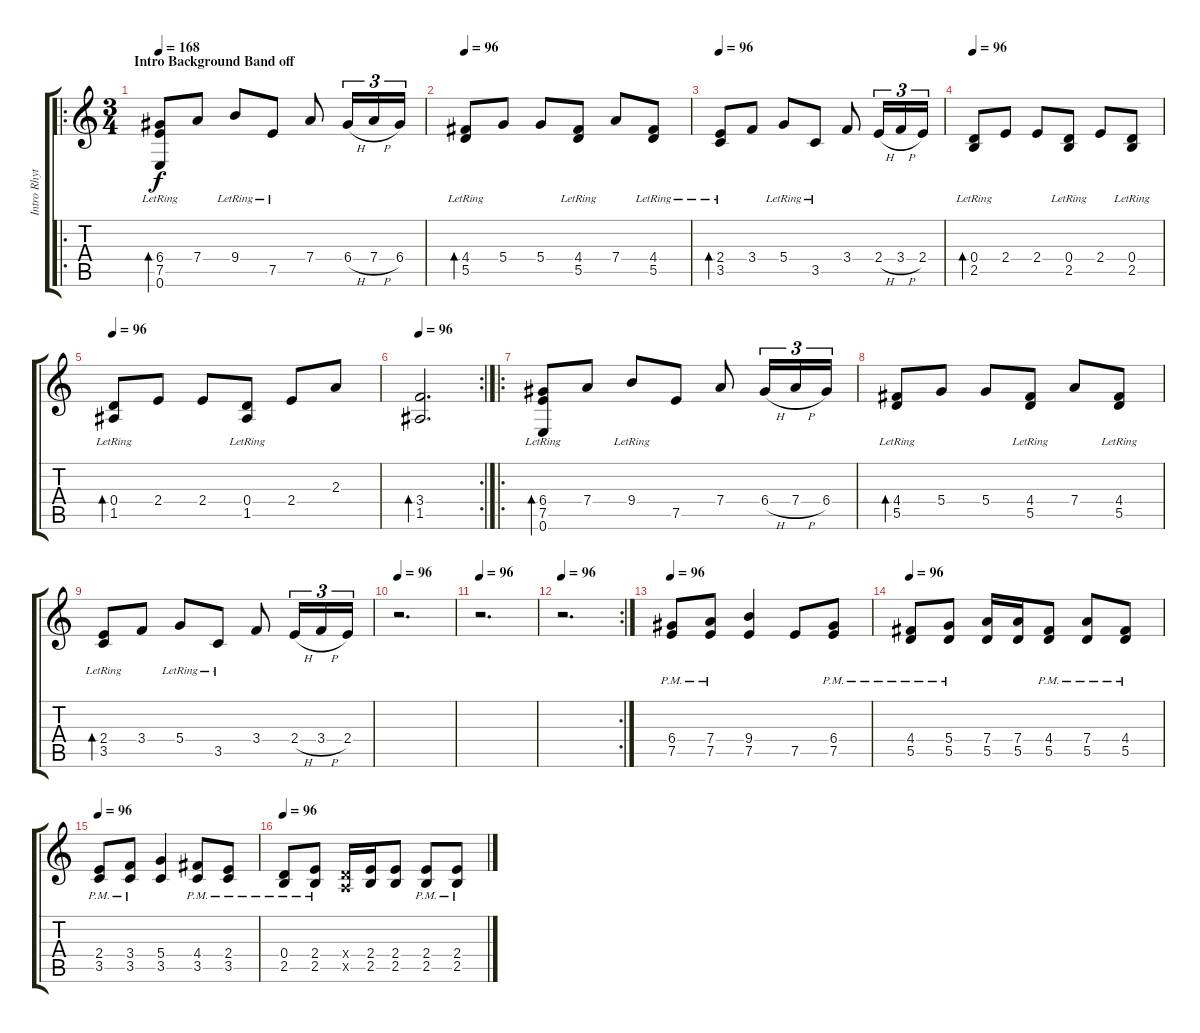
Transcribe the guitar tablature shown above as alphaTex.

\track ("Intro Rhythm 1" "Intro Rhyt") {instrument electricguitarclean}
\staff {score tabs}
\tuning (E4 B3 G3 D3 A2 E2) {hide}
\ro
\ts (3 4)
\section ("" "Intro Background Band off")
\tempo 168
\tempo 96
\tempo 168
\clef g2
\ks c
(6.4 7.5{lr} 0.6{lr}).8{bd 120 dy f instrument electricguitarclean} 7.4.8 9.4{lr}.8 7.5{lr}.8 7.4.8 6.4{h}.16{tu (3 2)} 7.4{h}.16{tu (3 2)} 6.4.16{tu (3 2)} |
\tempo 96
(4.4 5.5{lr}).8{bd 120} 5.4.8 5.4.8 (4.4 5.5{lr}).8 7.4.8 (4.4 5.5{lr}).8 |
\tempo 96
(2.4 3.5{lr}).8{bd 120} 3.4.8 5.4{lr}.8 3.5{lr}.8 3.4.8 2.4{h}.16{tu (3 2)} 3.4{h}.16{tu (3 2)} 2.4.16{tu (3 2)} |
\tempo 96
(0.4 2.5{lr}).8{bd 120} 2.4.8 2.4.8 (0.4 2.5{lr}).8 2.4.8 (0.4 2.5{lr}).8 |
\tempo 96
(0.4 1.5{lr}).8{bd 120} 2.4.8 2.4.8 (0.4 1.5{lr}).8 2.4.8 2.3.8 |
\rc 2
\tempo 96
(3.4 1.5).2{d bd 120} |
\ro
(6.4 7.5{lr} 0.6{lr}).8{bd 120} 7.4.8 9.4{lr}.8 7.5.8 7.4.8 6.4{h}.16{tu (3 2)} 7.4{h}.16{tu (3 2)} 6.4.16{tu (3 2)} |
(4.4 5.5{lr}).8{bd 120} 5.4.8 5.4.8 (4.4 5.5{lr}).8 7.4.8 (4.4 5.5{lr}).8 |
(2.4 3.5{lr}).8{bd 120} 3.4.8 5.4{lr}.8 3.5{lr}.8 3.4.8 2.4{h}.16{tu (3 2)} 3.4{h}.16{tu (3 2)} 2.4.16{tu (3 2)} |
\tempo 96
r.2{d} |
\tempo 96
r.2{d} |
\rc 2
\tempo 96
r.2{d} |
\tempo 96
(6.4{pm} 7.5{pm}).8{instrument overdrivenguitar} (7.4{pm} 7.5{pm}).8 (9.4 7.5).4 7.5.8 (6.4{pm} 7.5{pm}).8 |
\tempo 96
(4.4{pm} 5.5{pm}).8 (5.4{pm} 5.5{pm}).8 (7.4 5.5).16 (7.4 5.5).16 (4.4{pm} 5.5{pm}).8 (7.4{pm} 5.5{pm}).8 (4.4{pm} 5.5{pm}).8 |
\tempo 96
(2.4{pm} 3.5{pm}).8 (3.4{pm} 3.5{pm}).8 (5.4 3.5).4 (4.4{pm} 3.5{pm}).8 (2.4{pm} 3.5{pm}).8 |
\tempo 96
(0.4{pm} 2.5{pm}).8 (2.4{pm} 2.5{pm}).8 (0.4{x} 0.5{x}).16 (2.4 2.5).16 (2.4 2.5).8 (2.4{pm} 2.5{pm}).8 (2.4{pm} 2.5{pm}).8
